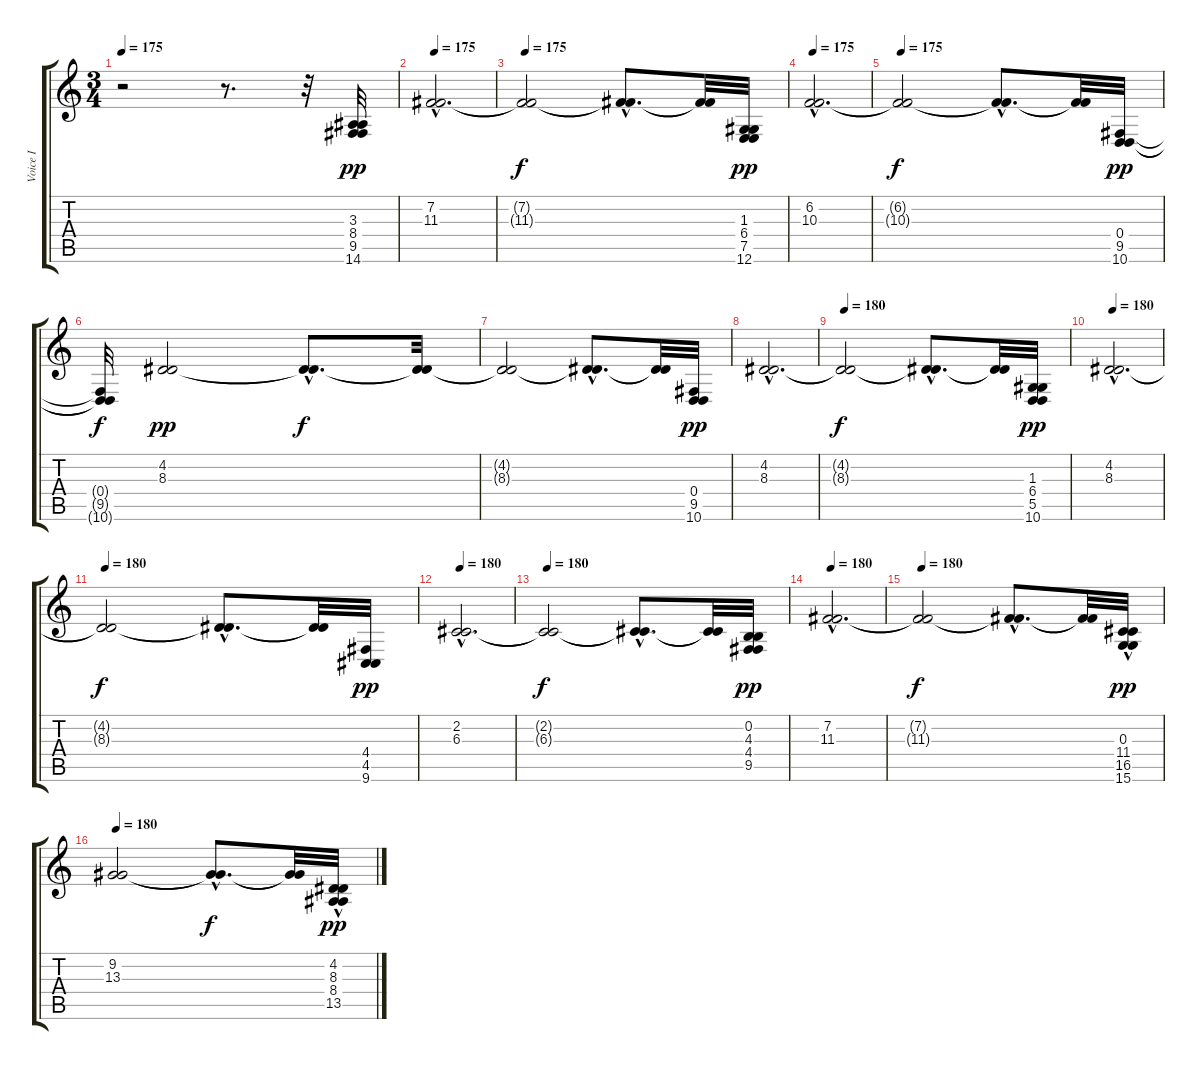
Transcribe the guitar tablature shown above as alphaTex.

\track ("Voice I" "Voice I") {instrument stringensemble1}
\staff {score tabs}
\tuning (E4 B3 G3 D3 A2 E2) {hide}
\ts (3 4)
\tempo 175
\clef g2
\ks c
r.2{dy pp} r.8{d} r.32 (3.3 8.4 9.5 14.6).32 |
\tempo 175
(7.2{hac} 11.3{hac}).2{d} |
\tempo 175
(7.2{t} 11.3{t}).2{dy f} (7.2{hac t} 11.3{hac t}).8{d} (7.2{t} 11.3{t}).32 (1.3 6.4 7.5 12.6).32{dy pp} |
\tempo 175
(6.2{hac} 10.3{hac}).2{d} |
\tempo 175
(6.2{t} 10.3{t}).2{dy f} (6.2{hac t} 10.3{hac t}).8{d} (6.2{t} 10.3{t}).32 (0.4 9.5 10.6).32{dy pp} |
(0.4{t} 9.5{t} 10.6{t}).32{dy f} (4.2 8.3).2{dy pp} (4.2{hac t} 8.3{hac t}).8{d dy f} (4.2{t} 8.3{t}).32 |
(4.2{t} 8.3{t}).2 (4.2{hac t} 8.3{hac t}).8{d} (4.2{t} 8.3{t}).32 (0.4 9.5 10.6).32{dy pp} |
(4.2{hac} 8.3{hac}).2{d} |
\tempo 180
(4.2{t} 8.3{t}).2{dy f} (4.2{hac t} 8.3{hac t}).8{d} (4.2{t} 8.3{t}).32 (1.3 6.4 5.5 10.6).32{dy pp} |
\tempo 180
(4.2{hac} 8.3{hac}).2{d} |
\tempo 180
(4.2{t} 8.3{t}).2{dy f} (4.2{hac t} 8.3{hac t}).8{d} (4.2{t} 8.3{t}).32 (4.4 4.5 9.6).32{dy pp} |
\tempo 180
(2.2{hac} 6.3{hac}).2{d} |
\tempo 180
(2.2{t} 6.3{t}).2{dy f} (2.2{hac t} 6.3{hac t}).8{d} (2.2{t} 6.3{t}).32 (0.2 4.3 4.4 9.5).32{dy pp} |
\tempo 180
(7.2{hac} 11.3{hac}).2{d} |
\tempo 180
(7.2{t} 11.3{t}).2{dy f} (7.2{hac t} 11.3{hac t}).8{d} (7.2{t} 11.3{t}).32 (0.3{hac} 11.4{hac} 16.5{hac} 15.6{hac}).32{dy pp} |
\tempo 180
(9.2 13.3).2 (9.2{hac t} 13.3{hac t}).8{d dy f} (9.2{t} 13.3{t}).32 (4.2{hac} 8.3{hac} 8.4{hac} 13.5{hac}).32{dy pp}
